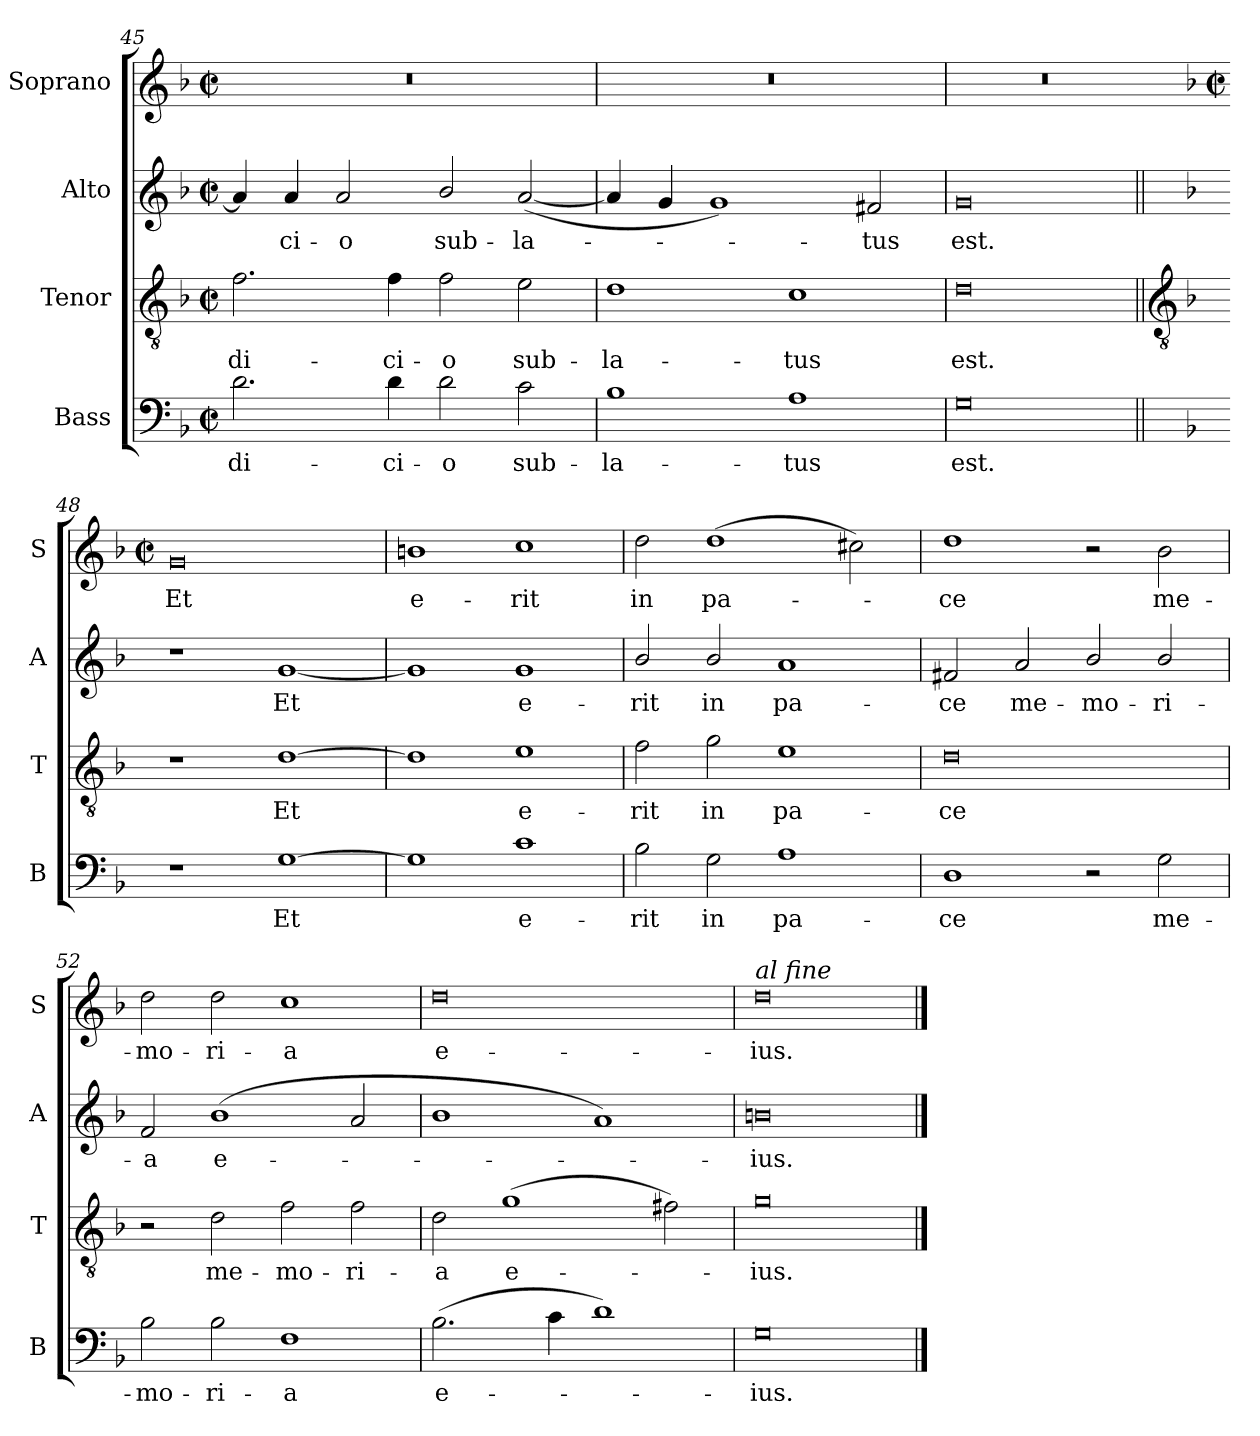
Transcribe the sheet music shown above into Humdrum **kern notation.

**kern	**text	**kern	**text	**kern	**text	**kern	**text
*part4	*part4	*part3	*part3	*part2	*part2	*part1	*part1
*staff4	*staff4	*staff3	*staff3	*staff2	*staff2	*staff1	*staff1
*I"Bass	*	*I"Tenor	*	*I"Alto	*	*I"Soprano	*
*I'B	*	*I'T	*	*I'A	*	*I'S	*
*clefF4	*	*clefGv2	*	*clefG2	*	*clefG2	*
*k[b-]	*	*k[b-]	*	*k[b-]	*	*k[b-]	*
*F:	*	*F:	*	*F:	*	*F:	*
*M4/2	*	*M4/2	*	*M4/2	*	*M4/2	*
*met(c|)	*	*met(c|)	*	*met(c|)	*	*met(c|)	*
=45	=45	=45	=45	=45	=45	=45	=45
!	!LO:LY:b	!	!LO:LY:b	!	!	!	!
2.d	-di-	2.f	-di-	4a]	.	0r	.
!	!	!	!	!	!LO:LY:b	!	!
.	.	.	.	4a	ci-	.	.
!	!	!	!	!	!LO:LY:b	!	!
.	.	.	.	2a	-o	.	.
!	!LO:LY:b	!	!LO:LY:b	!	!	!	!
4d	-ci-	4f	-ci-	.	.	.	.
!	!LO:LY:b	!	!LO:LY:b	!	!LO:LY:b	!	!
2d	-o	2f	-o	2b-/	sub-	.	.
!	!LO:LY:b	!	!LO:LY:b	!	!LO:LY:b	!	!
2c	sub-	2e	sub-	(<[2a	-la-	.	.
=46	=46	=46	=46	=46	=46	=46	=46
!	!LO:LY:b	!	!LO:LY:b	!	!	!	!
1B-	-la-	1d	-la-	4a]	.	0r	.
.	.	.	.	4g	.	.	.
.	.	.	.	1g)	.	.	.
!	!LO:LY:b	!	!LO:LY:b	!	!	!	!
1A	-tus	1c	-tus	.	.	.	.
!	!	!	!	!	!LO:LY:b	!	!
.	.	.	.	2f#X	tus	.	.
=47	=47	=47	=47	=47	=47	=47	=47
!	!LO:LY:b	!	!LO:LY:b	!	!LO:LY:b	!	!
0G	est.	0d	est.	0g	est.	0r	.
!!LO:LB:g=z
=48||	=48	=48||	=48	=48||	=48	=48	=48
*	*	*clefGv2	*	*	*	*	*
*	*	*	*	*	*	*k[b-]	*
*	*	*	*	*	*	*F:	*
*	*	*	*	*	*	*M4/2	*
*	*	*	*	*	*	*met(c|)	*
!	!	!	!	!	!	!	!LO:LY:b
1r	.	1r	.	1r	.	0g	Et
!	!LO:LY:b	!	!LO:LY:b	!	!LO:LY:b	!	!
[1G	Et	[1d	Et	[1g	Et	.	.
=49	=49	=49	=49	=49	=49	=49	=49
!	!	!	!	!	!	!	!LO:LY:b
1G]	.	1d]	.	1g]	.	1bn	e-
!	!LO:LY:b	!	!LO:LY:b	!	!LO:LY:b	!	!LO:LY:b
1c	e-	1e	e-	1g	e-	1cc	-rit
=50	=50	=50	=50	=50	=50	=50	=50
!	!LO:LY:b	!	!LO:LY:b	!	!LO:LY:b	!	!LO:LY:b
2B-	-rit	2f	-rit	2b-/	-rit	2dd	in
!	!LO:LY:b	!	!LO:LY:b	!	!LO:LY:b	!	!LO:LY:b
2G	in	2g	in	2b-/	in	(>1dd	pa-
!	!LO:LY:b	!	!LO:LY:b	!	!LO:LY:b	!	!
1A	pa-	1e	pa-	1a	pa-	.	.
.	.	.	.	.	.	2cc#X)	.
=51	=51	=51	=51	=51	=51	=51	=51
!	!LO:LY:b	!	!LO:LY:b	!	!LO:LY:b	!	!LO:LY:b
1D	-ce	0d	-ce	2f#X	-ce	1dd	ce
!	!	!	!	!	!LO:LY:b	!	!
.	.	.	.	2a	me-	.	.
!	!	!	!	!	!LO:LY:b	!	!
2r	.	.	.	2b-/	-mo-	2r	.
!	!LO:LY:b	!	!	!	!LO:LY:b	!	!LO:LY:b
2G	me-	.	.	2b-/	-ri-	2b-	me-
=52	=52	=52	=52	=52	=52	=52	=52
!	!LO:LY:b	!	!	!	!LO:LY:b	!	!LO:LY:b
2B-	-mo-	2r	.	2f	-a	2dd	-mo-
!	!LO:LY:b	!	!LO:LY:b	!	!LO:LY:b	!	!LO:LY:b
2B-	-ri-	2d	me-	(<1b-	e-	2dd	-ri-
!	!LO:LY:b	!	!LO:LY:b	!	!	!	!LO:LY:b
1F	-a	2f	-mo-	.	.	1cc	-a
!	!	!	!LO:LY:b	!	!	!	!
.	.	2f	-ri-	2a	.	.	.
=53	=53	=53	=53	=53	=53	=53	=53
!	!LO:LY:b	!	!LO:LY:b	!	!	!	!LO:LY:b
(>2.B-	e-	2d	-a	1b-	.	0dd	e-
!	!	!	!LO:LY:b	!	!	!	!
.	.	(>1g	e-	.	.	.	.
4c	.	.	.	.	.	.	.
1d)	.	.	.	1a)	.	.	.
.	.	2f#X)	.	.	.	.	.
=54	=54	=54	=54	=54	=54	=54	=54
!	!	!	!	!	!	!LO:TX:a:i:t=al fine	!
!	!LO:LY:b	!	!LO:LY:b	!	!LO:LY:b	!	!LO:LY:b
0G	ius.	0g	ius.	0bn	ius.	0dd	-ius.
==	==	==	==	==	==	==	==
*-	*-	*-	*-	*-	*-	*-	*-
